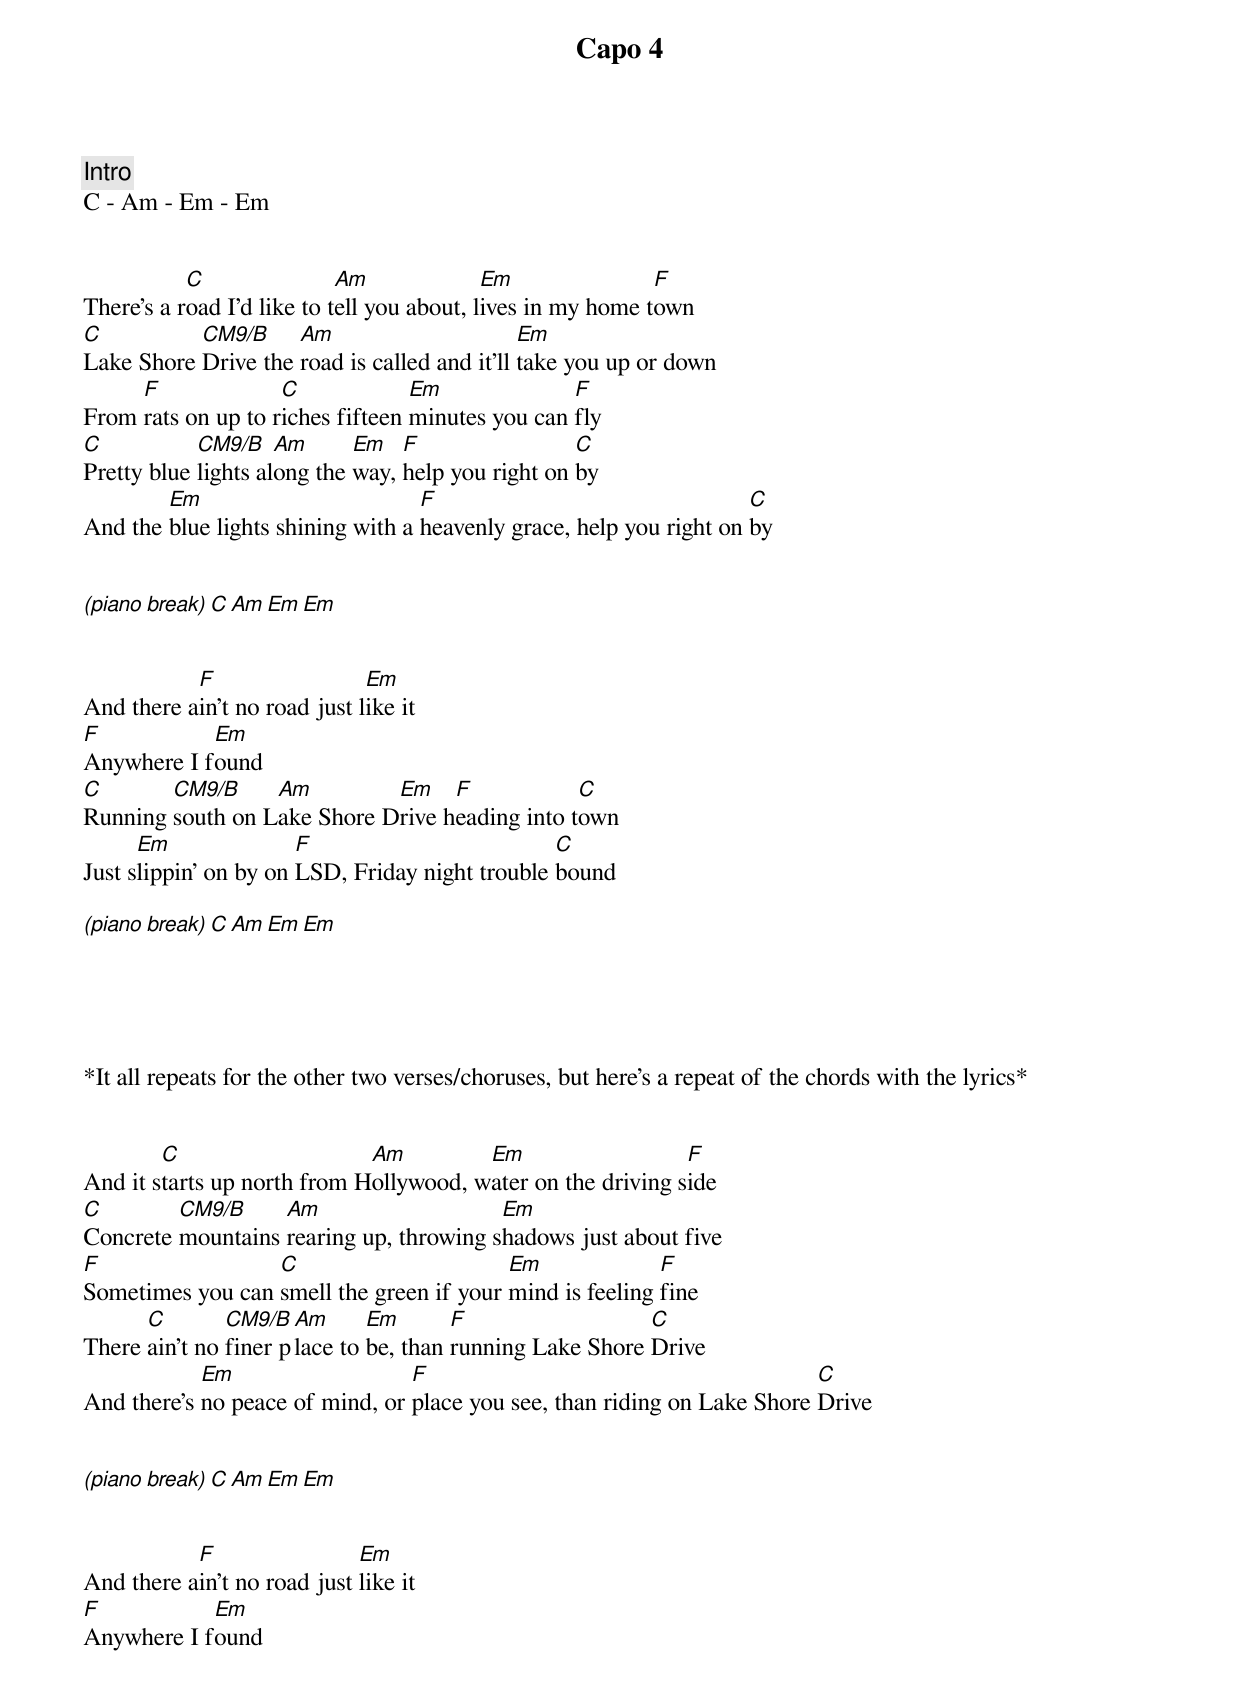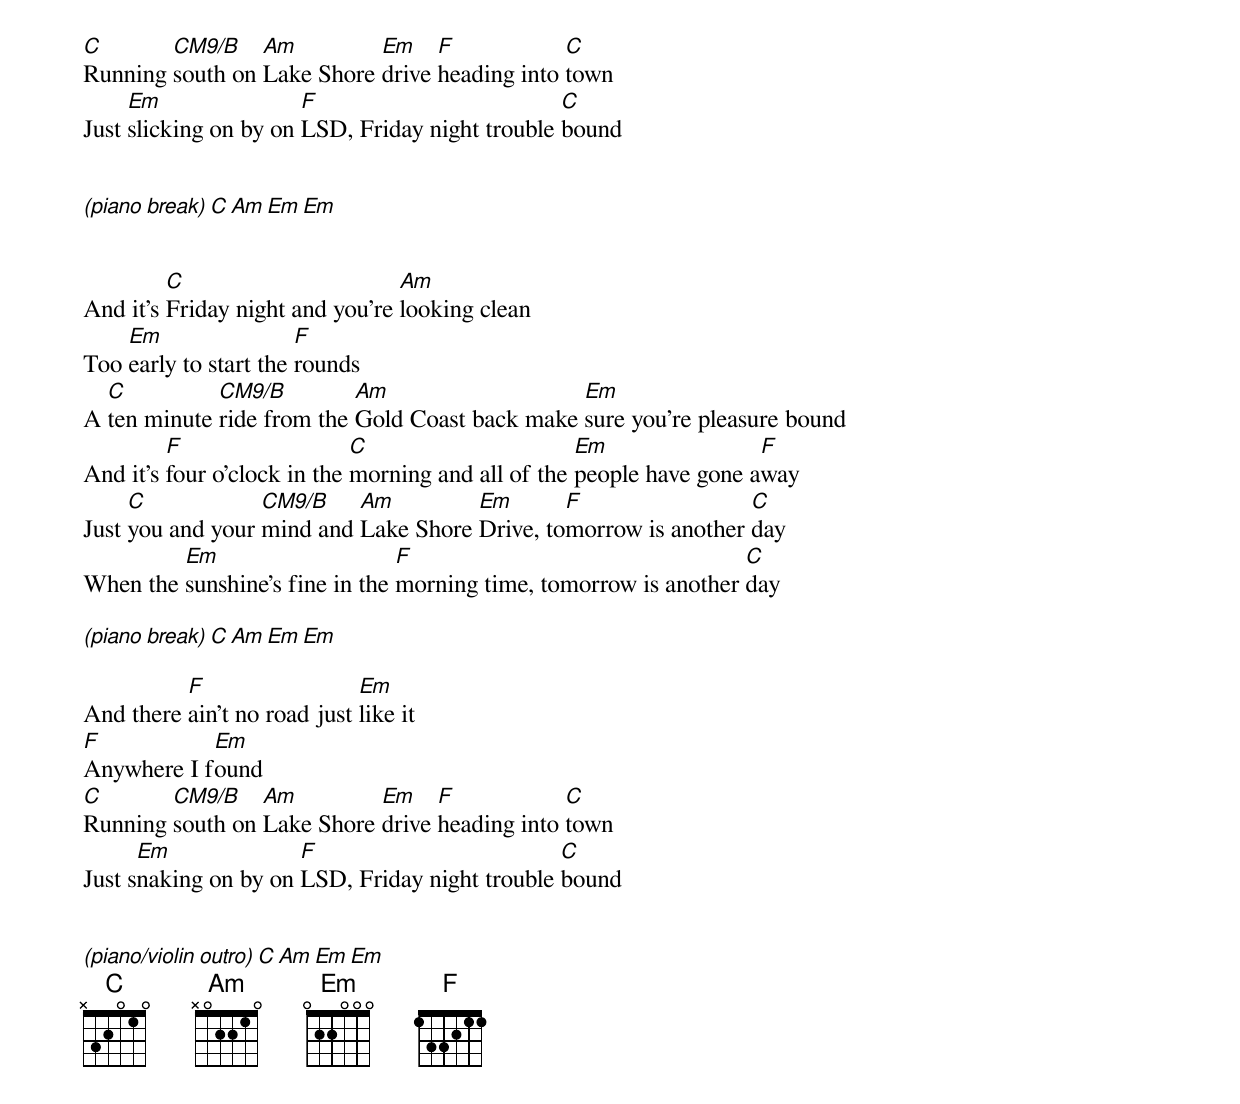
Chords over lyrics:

Capo 4

[Intro]
C - Am - Em - Em


           C                Am              Em               F
There's a road I'd like to tell you about, lives in my home town
C          CM9/B     Am                       Em
Lake Shore Drive the road is called and it'll take you up or down
     F              C             Em              F
From rats on up to riches fifteen minutes you can fly
C           CM9/B    Am      Em   F                 C
Pretty blue lights along the way, help you right on by
        Em                         F                                 C
And the blue lights shining with a heavenly grace, help you right on by


(piano break) C Am Em Em


           F                  Em
And there ain't no road just like it
F           Em
Anywhere I found
C       CM9/B     Am         Em    F            C
Running south on Lake Shore Drive heading into town
      Em               F                         C
Just slippin' on by on LSD, Friday night trouble bound

(piano break) C Am Em Em





*It all repeats for the other two verses/choruses, but here's a repeat of the chords with the lyrics*


        C                    Am         Em                   F
And it starts up north from Hollywood, water on the driving side
C        CM9/B     Am                    Em
Concrete mountains rearing up, throwing shadows just about five
F                 C                       Em              F
Sometimes you can smell the green if your mind is feeling fine
      C        CM9/B  Am      Em       F                  C
There ain't no finer place to be, than running Lake Shore Drive
            Em                   F                                        C
And there's no peace of mind, or place you see, than riding on Lake Shore Drive


(piano break) C Am Em Em


           F                 Em
And there ain't no road just like it
F           Em
Anywhere I found
C       CM9/B    Am         Em    F            C
Running south on Lake Shore drive heading into town
     Em                F                         C
Just slicking on by on LSD, Friday night trouble bound


(piano break) C Am Em Em


         C                       Am
And it's Friday night and you're looking clean
    Em                 F
Too early to start the rounds
  C          CM9/B         Am                   Em
A ten minute ride from the Gold Coast back make sure you're pleasure bound
         F                   C                      Em                F
And it's four o'clock in the morning and all of the people have gone away
     C            CM9/B    Am         Em       F                 C
Just you and your mind and Lake Shore Drive, tomorrow is another day
         Em                     F                                 C
When the sunshine's fine in the morning time, tomorrow is another day

(piano break) C Am Em Em

          F                  Em
And there ain't no road just like it
F           Em
Anywhere I found
C       CM9/B    Am         Em    F            C
Running south on Lake Shore drive heading into town
      Em              F                         C
Just snaking on by on LSD, Friday night trouble bound


(piano/violin outro) C Am Em Em
